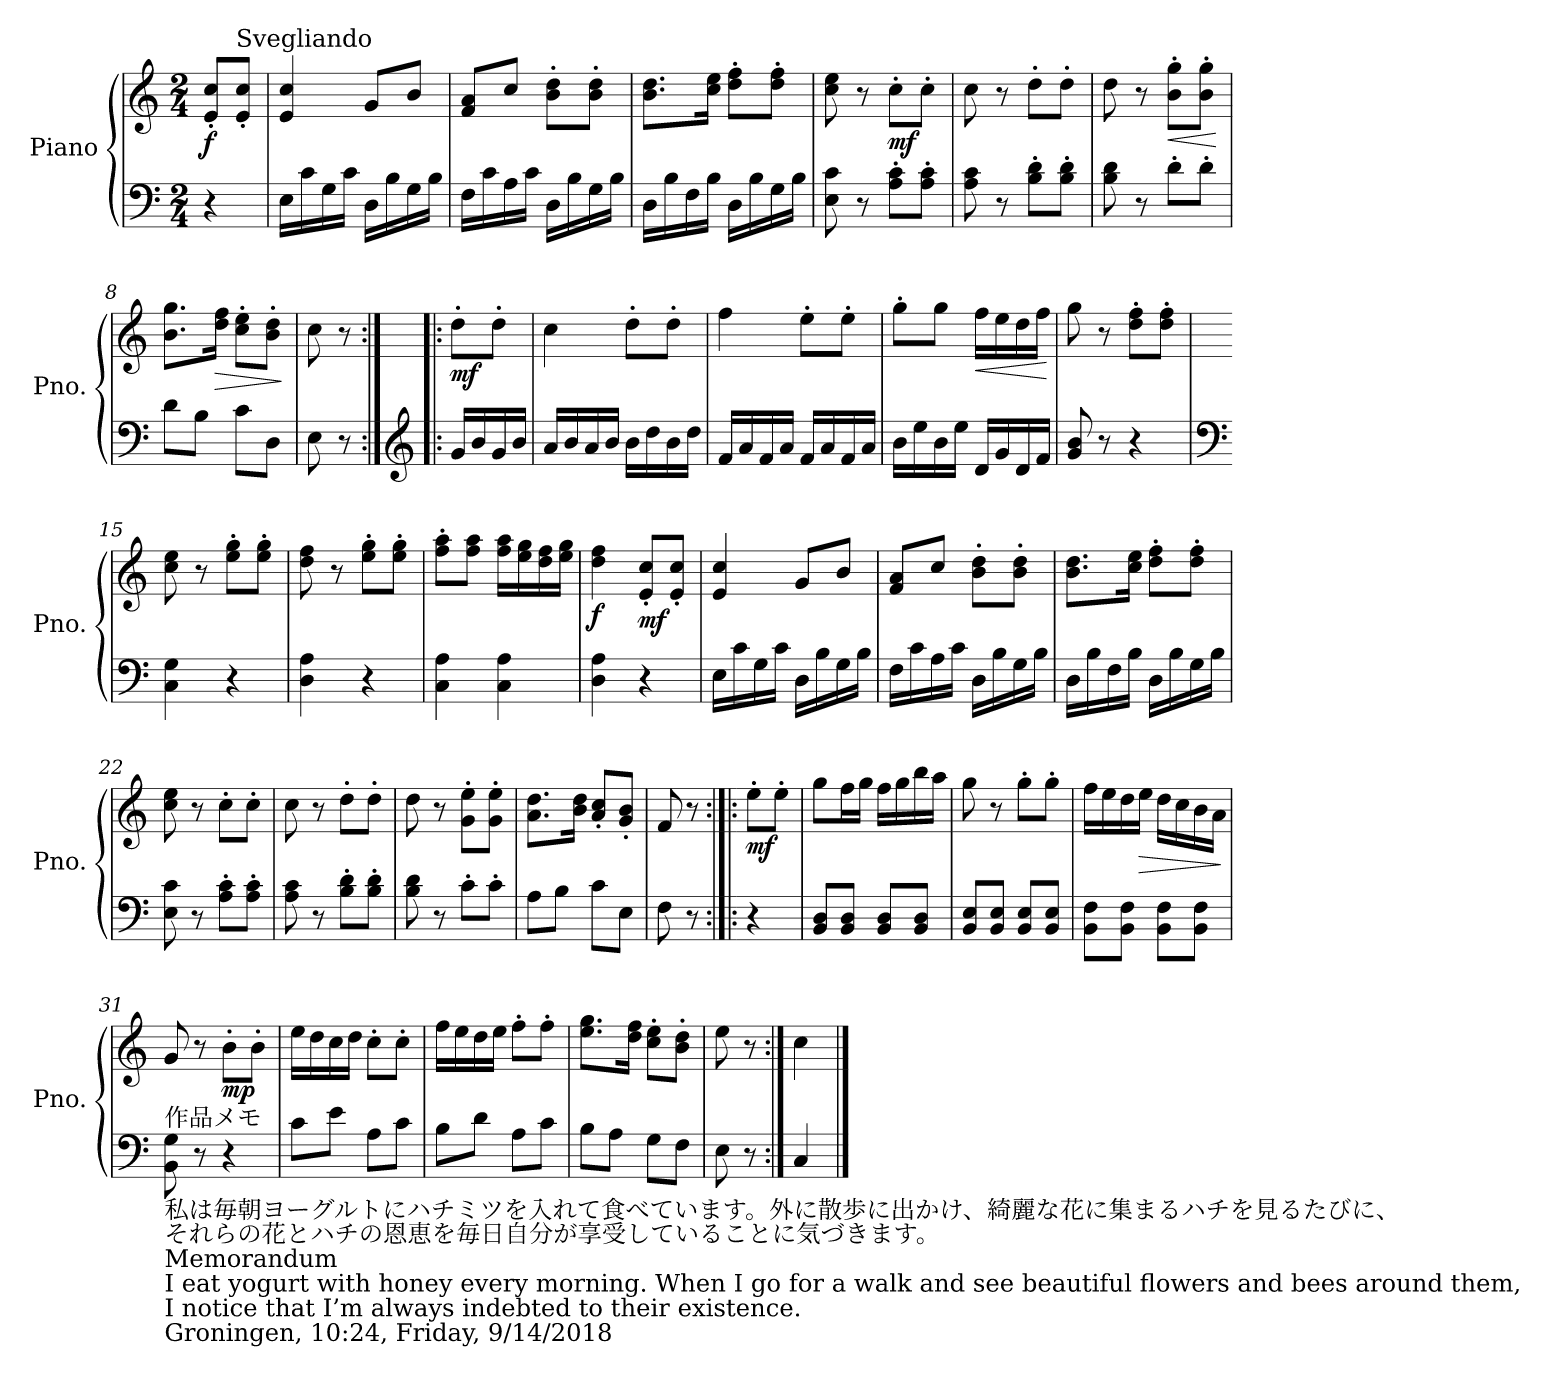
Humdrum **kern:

**kern	**kern	**dynam
*part1	*part1	*part1
*staff2	*staff1	*staff1/2
*I"Piano	*	*
*I'Pno.	*	*
*clefF4	*clefG2	*
*k[]	*k[]	*
*M2/4	*M2/4	*
*MM105	*MM105	*
=1	=1	=1
!	!	!LO:DY:b
4r	8e/' 8cc/'L	f
!	!LO:TX:a:t=Svegliando	!
.	8e/' 8cc/'J	.
=2	=2	=2
16E\LL	4e/ 4cc/	.
16c\	.	.
16G\	.	.
16c\JJ	.	.
16D\LL	8g/L	.
16B\	.	.
16G\	8b/J	.
16B\JJ	.	.
=3	=3	=3
16F\LL	8f/ 8a/L	.
16c\	.	.
16A\	8cc/J	.
16c\JJ	.	.
16D\LL	8b\' 8dd\'L	.
16B\	.	.
16G\	8b\' 8dd\'J	.
16B\JJ	.	.
=4	=4	=4
16D\LL	8.b\ 8.dd\L	.
16B\	.	.
16F\	.	.
16B\JJ	16cc\ 16ee\Jk	.
16D\LL	8dd\' 8ff\'L	.
16B\	.	.
16G\	8dd\' 8ff\'J	.
16B\JJ	.	.
!!LO:LB:g=z
=5	=5	=5
8E\ 8c\	8cc\ 8ee\	.
8r	8r	.
!	!	!LO:DY:b
8A\' 8c\'L	8cc'\L	mf
8A\' 8c\'J	8cc'\J	.
=6	=6	=6
8A\ 8c\	8cc\	.
8r	8r	.
8B\' 8d\'L	8dd'\L	.
8B\' 8d\'J	8dd'\J	.
=7	=7	=7
8B\ 8d\	8dd\	.
8r	8r	.
!	!	!LO:HP:b
8d'\L	8b\' 8gg\'L	<
8d'\J	8b\' 8gg\'J	.
.	.	[
=8	=8	=8
8d\L	8.b\ 8.gg\L	.
8B\J	.	.
!	!	!LO:HP:b
.	16dd\ 16ff\Jk	>
8c\L	8cc\' 8ee\'L	.
8D\J	8b\' 8dd\'J	.
.	.	]
=9	=9	=9
8E\	8cc\	.
8r	8r	.
=10:|!|:	=10:|!|:	=10:|!|:
*clefG2	*	*
!	!	!LO:DY:b
16g/LL	8dd'\L	mf
16b/	.	.
16g/	8dd'\J	.
16b/JJ	.	.
!!LO:LB:g=z
=11	=11	=11
16a/LL	4cc\	.
16b/	.	.
16a/	.	.
16b/JJ	.	.
16b\LL	8dd'\L	.
16dd\	.	.
16b\	8dd'\J	.
16dd\JJ	.	.
=12	=12	=12
16f/LL	4ff\	.
16a/	.	.
16f/	.	.
16a/JJ	.	.
16f/LL	8ee'\L	.
16a/	.	.
16f/	8ee'\J	.
16a/JJ	.	.
=13	=13	=13
16b\LL	8gg'\L	.
16ee\	.	.
16b\	8gg\J	.
16ee\JJ	.	.
!	!	!LO:HP:b
16d/LL	16ff\LL	<
16g/	16ee\	.
16d/	16dd\	.
16f/JJ	16ff\JJ	.
.	.	[
=14	=14	=14
8g/ 8b/	8gg\	.
8r	8r	.
4r	8dd\' 8ff\'L	.
.	8dd\' 8ff\'J	.
!!LO:LB:g=z
=15	=15	=15
*clefF4	*	*
4C\ 4G\	8cc\ 8ee\	.
.	8r	.
4r	8ee\' 8gg\'L	.
.	8ee\' 8gg\'J	.
=16	=16	=16
4D\ 4A\	8dd\ 8ff\	.
.	8r	.
4r	8ee\' 8gg\'L	.
.	8ee\' 8gg\'J	.
=17	=17	=17
4C\ 4A\	8ff\' 8aa\'L	.
.	8ff\ 8aa\J	.
4C\ 4A\	16ff\ 16aa\LL	.
.	16ee\ 16gg\	.
.	16dd\ 16ff\	.
.	16ee\ 16gg\JJ	.
=18	=18	=18
!	!	!LO:DY:b
4D\ 4A\	4dd\ 4ff\	f
!	!	!LO:DY:b
4r	8e/' 8cc/'L	mf
.	8e/' 8cc/'J	.
=19	=19	=19
16E\LL	4e/ 4cc/	.
16c\	.	.
16G\	.	.
16c\JJ	.	.
16D\LL	8g/L	.
16B\	.	.
16G\	8b/J	.
16B\JJ	.	.
!!LO:LB:g=z
=20	=20	=20
16F\LL	8f/ 8a/L	.
16c\	.	.
16A\	8cc/J	.
16c\JJ	.	.
16D\LL	8b\' 8dd\'L	.
16B\	.	.
16G\	8b\' 8dd\'J	.
16B\JJ	.	.
=21	=21	=21
16D\LL	8.b\ 8.dd\L	.
16B\	.	.
16F\	.	.
16B\JJ	16cc\ 16ee\Jk	.
16D\LL	8dd\' 8ff\'L	.
16B\	.	.
16G\	8dd\' 8ff\'J	.
16B\JJ	.	.
=22	=22	=22
8E\ 8c\	8cc\ 8ee\	.
8r	8r	.
8A\' 8c\'L	8cc'\L	.
8A\' 8c\'J	8cc'\J	.
=23	=23	=23
8A\ 8c\	8cc\	.
8r	8r	.
8B\' 8d\'L	8dd'\L	.
8B\' 8d\'J	8dd'\J	.
=24	=24	=24
8B\ 8d\	8dd\	.
8r	8r	.
8c'\L	8g\' 8ee\'L	.
8c'\J	8g\' 8ee\'J	.
!!LO:PB:g=z
=25	=25	=25
8A\L	8.a\ 8.dd\L	.
8B\J	.	.
.	16b\ 16dd\Jk	.
8c\L	8a/' 8cc/'L	.
8E\J	8g/' 8b/'J	.
=26	=26	=26
8F\	8f/	.
8r	8r	.
=27:|!|:	=27:|!|:	=27:|!|:
!	!	!LO:DY:b
4r	8ee'\L	mf
.	8ee'\J	.
=28	=28	=28
8BB/ 8D/L	8gg\L	.
8BB/ 8D/J	16ff\L	.
.	16gg\JJ	.
8BB/ 8D/L	16ff\LL	.
.	16gg\	.
8BB/ 8D/J	16bb\	.
.	16aa\JJ	.
=29	=29	=29
8BB/ 8E/L	8gg\	.
8BB/ 8E/J	8r	.
8BB/ 8E/L	8gg'\L	.
8BB/ 8E/J	8gg'\J	.
=30	=30	=30
8BB\ 8F\L	16ff\LL	.
.	16ee\	.
8BB\ 8F\J	16dd\	.
!	!	!LO:HP:b
.	16ee\JJ	>
8BB\ 8F\L	16dd\LL	.
.	16cc\	.
8BB\ 8F\J	16b\	.
.	16a\JJ	.
.	.	]
!!LO:LB:g=z
=31	=31	=31
!LO:TX:a:t=作品メモ	!	!
!LO:TX:b:t=私は毎朝ヨーグルトにハチミツを入れて食べています。外に散歩に出かけ、綺麗な花に集まるハチを見るたびに、	!	!
!LO:TX:b:t=それらの花とハチの恩恵を毎日自分が享受していることに気づきます。	!	!
!LO:TX:b:t=Memorandum	!	!
!LO:TX:b:t=I eat yogurt with honey every morning. When I go for a walk and see beautiful flowers and bees around them,	!	!
!LO:TX:b:t=I notice that I’m always indebted to their existence.	!	!
!LO:TX:b:t=Groningen, 10&colon;24, Friday, 9/14/2018	!	!
8BB\ 8G\	8g/	.
8r	8r	.
!	!	!LO:DY:b
4r	8b'\L	mp
.	8b'\J	.
=32	=32	=32
8c\L	16ee\LL	.
.	16dd\	.
8e\J	16cc\	.
.	16dd\JJ	.
8A\L	8cc'\L	.
8c\J	8cc'\J	.
=33	=33	=33
8B\L	16ff\LL	.
.	16ee\	.
8d\J	16dd\	.
.	16ee\JJ	.
8A\L	8ff'\L	.
8c\J	8ff'\J	.
=34	=34	=34
8B\L	8.ee\ 8.gg\L	.
8A\J	.	.
.	16dd\ 16ff\Jk	.
8G\L	8cc\' 8ee\'L	.
8F\J	8b\' 8dd\'J	.
=35	=35	=35
8E\	8ee\	.
8r	8r	.
=36:|!	=36:|!	=36:|!
4C/	4cc\	.
==	==	==
*-	*-	*-
